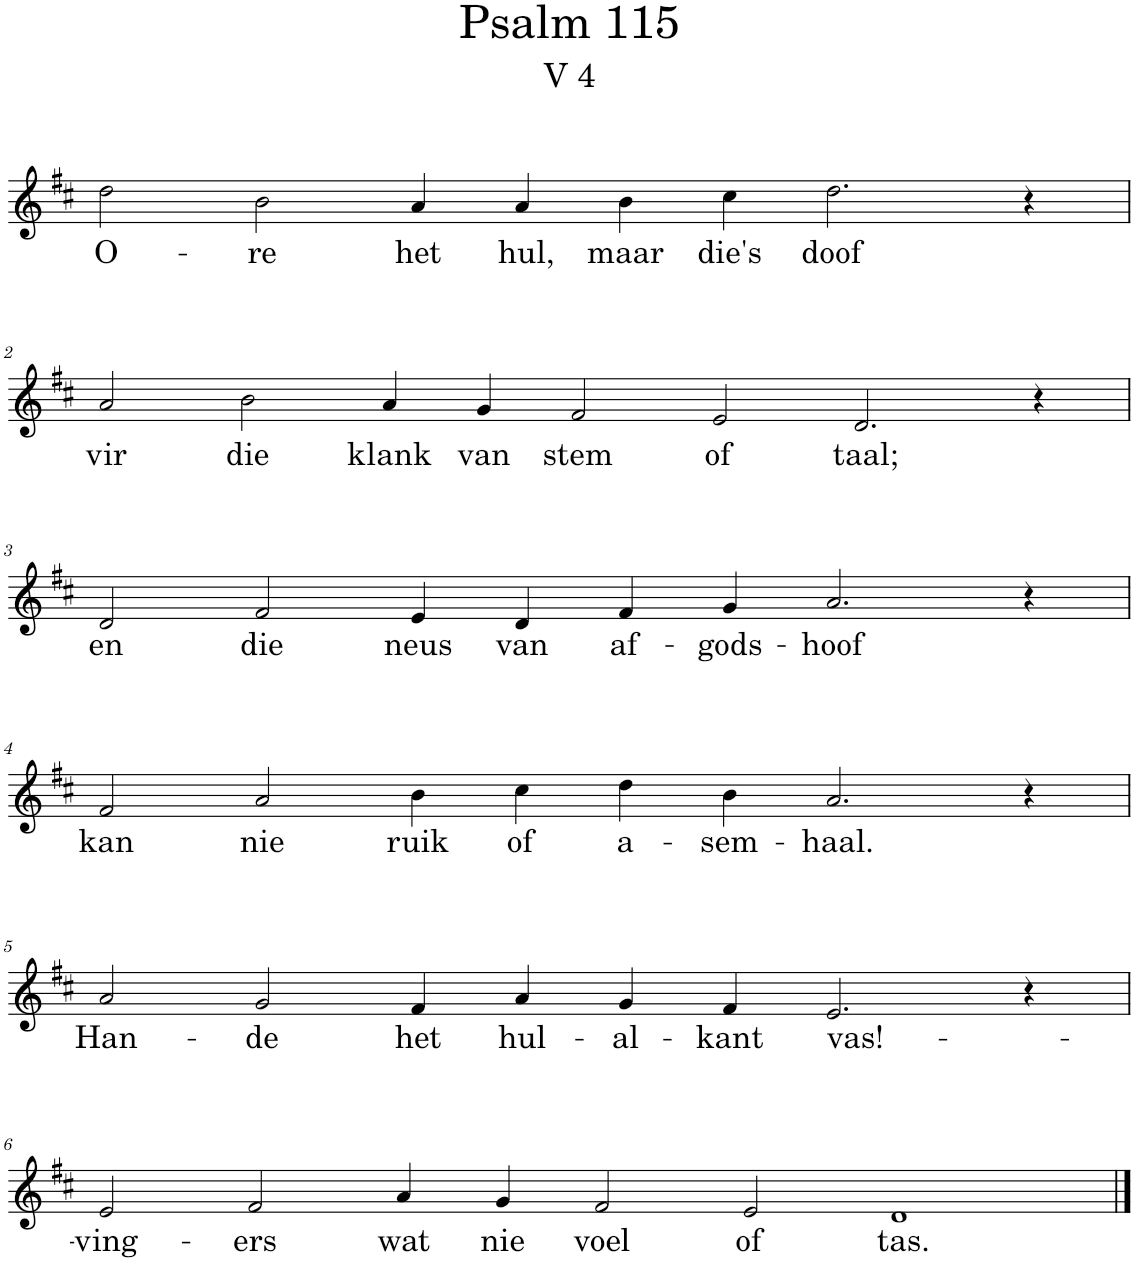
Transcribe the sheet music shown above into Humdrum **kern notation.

**kern	**text
*part1	*part1
*staff1	*staff1
*I"Pipe Organ	*
*I'Org.	*
*clefG2	*
*k[f#c#]	*
*M12/4	*
=1	=1
!	!LO:LY:b
2dd\	O-
!	!LO:LY:b
2b\	-re
!	!LO:LY:b
4a/	het
!	!LO:LY:b
4a/	hul,
!	!LO:LY:b
4b\	maar
!	!LO:LY:b
4cc#\	die's
!	!LO:LY:b
2.dd\	doof
4r	.
!!LO:LB:g=z
=2	=2
*M14/4	*
!	!LO:LY:b
2a/	vir
!	!LO:LY:b
2b\	die
!	!LO:LY:b
4a/	klank
!	!LO:LY:b
4g/	van
!	!LO:LY:b
2f#/	stem
!	!LO:LY:b
2e/	of
!	!LO:LY:b
2.d/	taal;
4r	.
!!LO:LB:g=z
=3	=3
*M12/4	*
!	!LO:LY:b
2d/	en
!	!LO:LY:b
2f#/	die
!	!LO:LY:b
4e/	neus
!	!LO:LY:b
4d/	van
!	!LO:LY:b
4f#/	af-
!	!LO:LY:b
4g/	-gods-
!	!LO:LY:b
2.a/	-hoof
4r	.
!!LO:LB:g=z
=4	=4
!	!LO:LY:b
2f#/	kan
!	!LO:LY:b
2a/	nie
!	!LO:LY:b
4b\	ruik
!	!LO:LY:b
4cc#\	of
!	!LO:LY:b
4dd\	a-
!	!LO:LY:b
4b\	-sem-
!	!LO:LY:b
2.a/	-haal.
4r	.
!!LO:LB:g=z
=5	=5
!	!LO:LY:b
2a/	Han-
!	!LO:LY:b
2g/	-de
!	!LO:LY:b
4f#/	het
!	!LO:LY:b
4a/	hul-
!	!LO:LY:b
4g/	-al-
!	!LO:LY:b
4f#/	-kant
!	!LO:LY:b
2.e/	vas!-
4r	.
!!LO:LB:g=z
=6	=6
*M14/4	*
!	!LO:LY:b
2e/	-ving-
!	!LO:LY:b
2f#/	-ers
!	!LO:LY:b
4a/	wat
!	!LO:LY:b
4g/	nie
!	!LO:LY:b
2f#/	voel
!	!LO:LY:b
2e/	of
!	!LO:LY:b
1d	tas.
==	==
*-	*-
